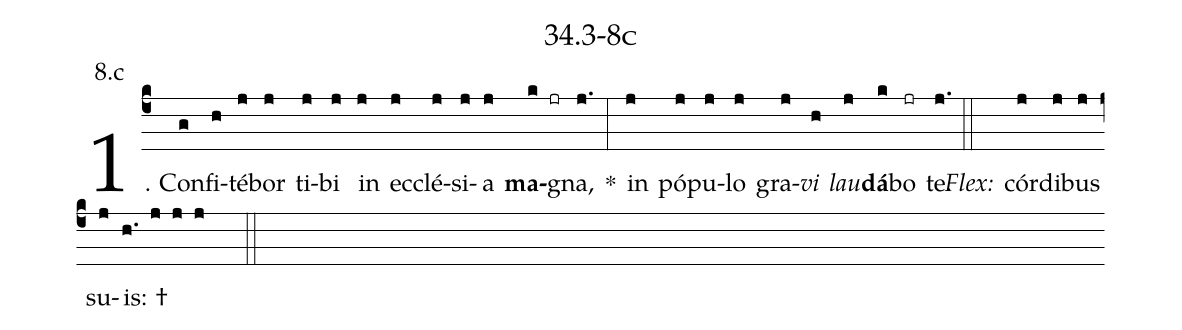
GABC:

name: 34.3-8c;
annotation: 8.c;
%%
(c4)1. Con(g)fi(h)té(j)bor(j) ti(j)bi(j) in(j) ec(j)clé(j)si(j)a(j) <b>ma</b>(k jr)gna,(j.) *(:) in(j) pó(j)pu(j)lo(j) gra(j)<i>vi</i>(h) <i>lau</i>(j)<b>dá</b>(k)bo(jr) te.(j.) (::)
<i>Flex:</i>()  cór(j)di(j)bus(j) su(j)is: †(h. j j j  ::)

%E(j) u(j) o(h) u(j) a(k) e.(j.) (::)
